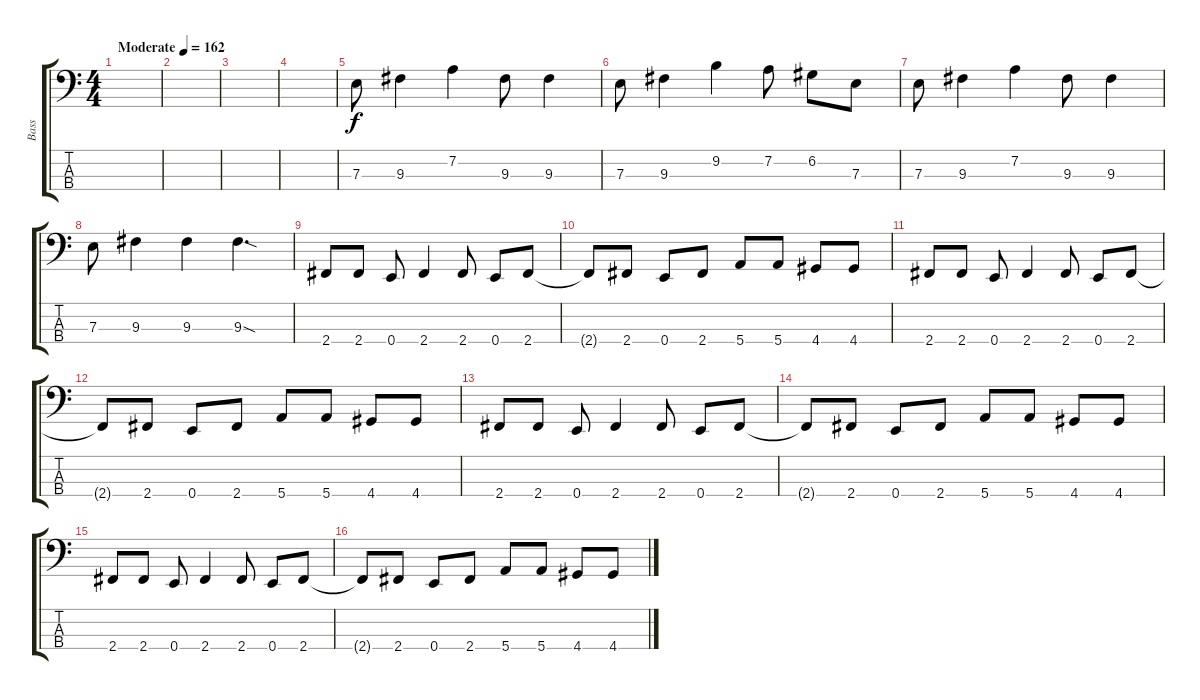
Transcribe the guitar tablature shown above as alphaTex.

\track ("Bass" "Bass") {instrument electricbassfinger}
\staff {score tabs}
\tuning (G2 D2 A1 E1) {hide}
\ts (4 4)
\tempo (162 "Moderate")
\clef f4
\ks c
|
|
|
|
7.3.8 9.3.4 7.2.4 9.3.8 9.3.4 |
7.3.8 9.3.4 9.2.4 7.2.8 6.2.8 7.3.8 |
7.3.8 9.3.4 7.2.4 9.3.8 9.3.4 |
7.3.8 9.3.4 9.3.4 9.3{sod}.4{d} |
2.4.8 2.4.8 0.4.8 2.4.4 2.4.8 0.4.8 2.4.8 |
2.4{t}.8 2.4.8 0.4.8 2.4.8 5.4.8 5.4.8 4.4.8 4.4.8 |
2.4.8 2.4.8 0.4.8 2.4.4 2.4.8 0.4.8 2.4.8 |
2.4{t}.8 2.4.8 0.4.8 2.4.8 5.4.8 5.4.8 4.4.8 4.4.8 |
2.4.8 2.4.8 0.4.8 2.4.4 2.4.8 0.4.8 2.4.8 |
2.4{t}.8 2.4.8 0.4.8 2.4.8 5.4.8 5.4.8 4.4.8 4.4.8 |
2.4.8 2.4.8 0.4.8 2.4.4 2.4.8 0.4.8 2.4.8 |
2.4{t}.8 2.4.8 0.4.8 2.4.8 5.4.8 5.4.8 4.4.8 4.4.8
